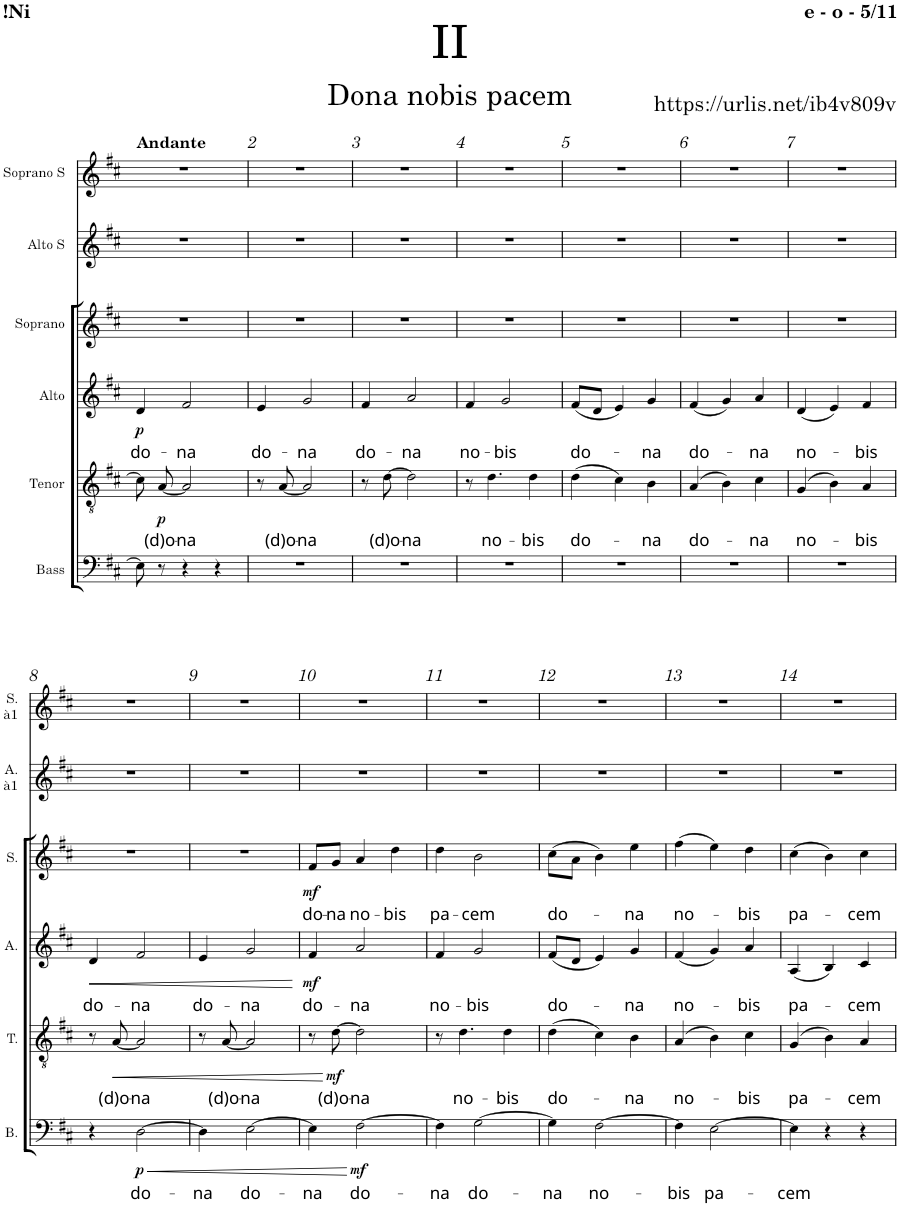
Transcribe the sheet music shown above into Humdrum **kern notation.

**kern	**text	**dynam	**kern	**text	**dynam	**kern	**text	**dynam	**kern	**text	**dynam	**kern	**kern
*part6	*part6	*part6	*part5	*part5	*part5	*part4	*part4	*part4	*part3	*part3	*part3	*part2	*part1
*staff6	*staff6	*staff6	*staff5	*staff5	*staff5	*staff4	*staff4	*staff4	*staff3	*staff3	*staff3	*staff2	*staff1
*I"Bass	*	*	*I"Tenor	*	*	*I"Alto	*	*	*I"Soprano	*	*	*I"Alto S	*I"Soprano S
*I'B.	*	*	*I'T.	*	*	*I'A.	*	*	*I'S.	*	*	*I'A. à1	*I'S. à1
!!LO:PB:g=z
*clefF4	*	*	*clefGv2	*	*	*clefG2	*	*	*clefG2	*	*	*clefG2	*clefG2
*k[f#c#]	*	*	*k[f#c#]	*	*	*k[f#c#]	*	*	*k[f#c#]	*	*	*k[f#c#]	*k[f#c#]
*M3/4	*	*	*M3/4	*	*	*M3/4	*	*	*M3/4	*	*	*M3/4	*M3/4
=1	=1	=1	=1	=1	=1	=1	=1	=1	=1	=1	=1	=1	=1
!	!	!	!	!	!	!	!	!	!	!	!	!	!LO:TX:a:B:t=Andante
!	!	!	!	!	!	!	!LO:LY:b	!LO:DY:b	!	!	!	!	!
8E\]	.	.	8c\L]	.	.	4d/	do-	p	2.r	.	.	2.r	2.r
!	!	!	!	!LO:LY:b	!LO:DY:b	!	!	!	!	!	!	!	!
8r	.	.	[8A\J	(d)o-	p	.	.	.	.	.	.	.	.
!	!	!	!	!LO:LY:b	!	!	!LO:LY:b	!	!	!	!	!	!
4r	.	.	2A/]	-na	.	2f#/	-na	.	.	.	.	.	.
4r	.	.	.	.	.	.	.	.	.	.	.	.	.
=2	=2	=2	=2	=2	=2	=2	=2	=2	=2	=2	=2	=2	=2
!	!	!	!	!	!	!	!LO:LY:b	!	!	!	!	!	!
2.r	.	.	8r	.	.	4e/	do-	.	2.r	.	.	2.r	2.r
!	!	!	!	!LO:LY:b	!	!	!	!	!	!	!	!	!
.	.	.	[8A/	(d)o-	.	.	.	.	.	.	.	.	.
!	!	!	!	!LO:LY:b	!	!	!LO:LY:b	!	!	!	!	!	!
.	.	.	2A/]	-na	.	2g/	-na	.	.	.	.	.	.
=3	=3	=3	=3	=3	=3	=3	=3	=3	=3	=3	=3	=3	=3
!	!	!	!	!	!	!	!LO:LY:b	!	!	!	!	!	!
2.r	.	.	8r	.	.	4f#/	do-	.	2.r	.	.	2.r	2.r
!	!	!	!	!LO:LY:b	!	!	!	!	!	!	!	!	!
.	.	.	[8d\	(d)o-	.	.	.	.	.	.	.	.	.
!	!	!	!	!LO:LY:b	!	!	!LO:LY:b	!	!	!	!	!	!
.	.	.	2d\]	-na	.	2a/	-na	.	.	.	.	.	.
=4	=4	=4	=4	=4	=4	=4	=4	=4	=4	=4	=4	=4	=4
!	!	!	!	!	!	!	!LO:LY:b	!	!	!	!	!	!
2.r	.	.	8r	.	.	4f#/	no-	.	2.r	.	.	2.r	2.r
!	!	!	!	!LO:LY:b	!	!	!	!	!	!	!	!	!
.	.	.	4.d\	no-	.	.	.	.	.	.	.	.	.
!	!	!	!	!	!	!	!LO:LY:b	!	!	!	!	!	!
.	.	.	.	.	.	2g/	-bis	.	.	.	.	.	.
!	!	!	!	!LO:LY:b	!	!	!	!	!	!	!	!	!
.	.	.	4d\	-bis	.	.	.	.	.	.	.	.	.
=5	=5	=5	=5	=5	=5	=5	=5	=5	=5	=5	=5	=5	=5
!	!	!	!	!LO:LY:b	!	!	!LO:LY:b	!	!	!	!	!	!
2.r	.	.	(4d\	do-	.	(8f#/L	do-	.	2.r	.	.	2.r	2.r
.	.	.	.	.	.	8d/J	.	.	.	.	.	.	.
.	.	.	4c#\)	.	.	4e/)	.	.	.	.	.	.	.
!	!	!	!	!LO:LY:b	!	!	!LO:LY:b	!	!	!	!	!	!
.	.	.	4B\	-na	.	4g/	-na	.	.	.	.	.	.
=6	=6	=6	=6	=6	=6	=6	=6	=6	=6	=6	=6	=6	=6
!	!	!	!	!LO:LY:b	!	!	!LO:LY:b	!	!	!	!	!	!
2.r	.	.	(4A/	do-	.	(4f#/	do-	.	2.r	.	.	2.r	2.r
.	.	.	4B\)	.	.	4g/)	.	.	.	.	.	.	.
!	!	!	!	!LO:LY:b	!	!	!LO:LY:b	!	!	!	!	!	!
.	.	.	4c#\	-na	.	4a/	-na	.	.	.	.	.	.
=7	=7	=7	=7	=7	=7	=7	=7	=7	=7	=7	=7	=7	=7
!	!	!	!	!LO:LY:b	!	!	!LO:LY:b	!	!	!	!	!	!
2.r	.	.	(4G/	no-	.	(4d/	no-	.	2.r	.	.	2.r	2.r
.	.	.	4B\)	.	.	4e/)	.	.	.	.	.	.	.
!	!	!	!	!LO:LY:b	!	!	!LO:LY:b	!	!	!	!	!	!
.	.	.	4A/	-bis	.	4f#/	-bis	.	.	.	.	.	.
!!LO:LB:g=z
=8	=8	=8	=8	=8	=8	=8	=8	=8	=8	=8	=8	=8	=8
*k[f#c#]	*	*	*k[f#c#]	*	*	*k[f#c#]	*	*	*k[f#c#]	*	*	*k[f#c#]	*k[f#c#]
!	!	!	!	!	!	!	!LO:LY:b	!LO:HP:b	!	!	!	!	!
4r	.	.	8r	.	.	4d/	do-	<	2.r	.	.	2.r	2.r
!	!	!	!	!LO:LY:b	!LO:HP:b	!	!	!	!	!	!	!	!
.	.	.	[8A/	(d)o-	<	.	.	.	.	.	.	.	.
!	!LO:LY:b	!LO:HP:b	!	!LO:LY:b	!	!	!LO:LY:b	!	!	!	!	!	!
!	!	!LO:DY:n=1:b	!	!	!	!	!	!	!	!	!	!	!
[2D\	do-	< p	2A/]	-na	.	2f#/	-na	.	.	.	.	.	.
=9	=9	=9	=9	=9	=9	=9	=9	=9	=9	=9	=9	=9	=9
!	!LO:LY:b	!	!	!	!	!	!LO:LY:b	!	!	!	!	!	!
4D\]	-na	.	8r	.	.	4e/	do-	.	2.r	.	.	2.r	2.r
!	!	!	!	!LO:LY:b	!	!	!	!	!	!	!	!	!
.	.	.	[8A/	(d)o-	.	.	.	.	.	.	.	.	.
!	!LO:LY:b	!	!	!LO:LY:b	!	!	!LO:LY:b	!	!	!	!	!	!
[2E\	do-	.	2A/]	-na	.	2g/	-na	.	.	.	.	.	.
.	.	.	.	.	.	.	.	[	.	.	.	.	.
=10	=10	=10	=10	=10	=10	=10	=10	=10	=10	=10	=10	=10	=10
!	!LO:LY:b	!	!	!	!	!	!LO:LY:b	!LO:DY:b	!	!LO:LY:b	!LO:DY:b	!	!
4E\]	-na	.	8r	.	.	4f#/	do-	mf	8f#/L	do-	mf	2.r	2.r
!	!	!	!	!LO:LY:b	!LO:DY:n=1:b	!	!	!	!	!LO:LY:b	!	!	!
.	.	.	[8d\	(d)o-	[ mf	.	.	.	8g/J	-na	.	.	.
!	!LO:LY:b	!LO:DY:n=1:b	!	!LO:LY:b	!	!	!LO:LY:b	!	!	!LO:LY:b	!	!	!
[2F#\	do-	[ mf	2d\]	-na	.	2a/	-na	.	4a/	no-	.	.	.
!	!	!	!	!	!	!	!	!	!	!LO:LY:b	!	!	!
.	.	.	.	.	.	.	.	.	4dd\	-bis	.	.	.
=11	=11	=11	=11	=11	=11	=11	=11	=11	=11	=11	=11	=11	=11
!	!LO:LY:b	!	!	!	!	!	!LO:LY:b	!	!	!LO:LY:b	!	!	!
4F#\]	-na	.	8r	.	.	4f#/	no-	.	4dd\	pa-	.	2.r	2.r
!	!	!	!	!LO:LY:b	!	!	!	!	!	!	!	!	!
.	.	.	4.d\	no-	.	.	.	.	.	.	.	.	.
!	!LO:LY:b	!	!	!	!	!	!LO:LY:b	!	!	!LO:LY:b	!	!	!
[2G\	do-	.	.	.	.	2g/	-bis	.	2b\	-cem	.	.	.
!	!	!	!	!LO:LY:b	!	!	!	!	!	!	!	!	!
.	.	.	4d\	-bis	.	.	.	.	.	.	.	.	.
=12	=12	=12	=12	=12	=12	=12	=12	=12	=12	=12	=12	=12	=12
!	!LO:LY:b	!	!	!LO:LY:b	!	!	!LO:LY:b	!	!	!LO:LY:b	!	!	!
4G\]	-na	.	(4d\	do-	.	(8f#/L	do-	.	(8cc#\L	do-	.	2.r	2.r
.	.	.	.	.	.	8d/J	.	.	8a\J	.	.	.	.
!	!LO:LY:b	!	!	!	!	!	!	!	!	!	!	!	!
[2F#\	no-	.	4c#\)	.	.	4e/)	.	.	4b\)	.	.	.	.
!	!	!	!	!LO:LY:b	!	!	!LO:LY:b	!	!	!LO:LY:b	!	!	!
.	.	.	4B\	-na	.	4g/	-na	.	4ee\	-na	.	.	.
=13	=13	=13	=13	=13	=13	=13	=13	=13	=13	=13	=13	=13	=13
!	!LO:LY:b	!	!	!LO:LY:b	!	!	!LO:LY:b	!	!	!LO:LY:b	!	!	!
4F#\]	-bis	.	(4A/	no-	.	(4f#/	no-	.	(4ff#\	no-	.	2.r	2.r
!	!LO:LY:b	!	!	!	!	!	!	!	!	!	!	!	!
[2E\	pa-	.	4B\)	.	.	4g/)	.	.	4ee\)	.	.	.	.
!	!	!	!	!LO:LY:b	!	!	!LO:LY:b	!	!	!LO:LY:b	!	!	!
.	.	.	4c#\	-bis	.	4a/	-bis	.	4dd\	-bis	.	.	.
=14	=14	=14	=14	=14	=14	=14	=14	=14	=14	=14	=14	=14	=14
!	!LO:LY:b	!	!	!LO:LY:b	!	!	!LO:LY:b	!	!	!LO:LY:b	!	!	!
4E\]	-cem	.	(4G/	pa-	.	(4A/	pa-	.	(4cc#\	pa-	.	2.r	2.r
4r	.	.	4B\)	.	.	4B/)	.	.	4b\)	.	.	.	.
!	!	!	!	!LO:LY:b	!	!	!LO:LY:b	!	!	!LO:LY:b	!	!	!
4r	.	.	4A/	-cem	.	4c#/	-cem	.	4cc#\	-cem	.	.	.
=	=	=	=	=	=	=	=	=	=	=	=	=	=
*-	*-	*-	*-	*-	*-	*-	*-	*-	*-	*-	*-	*-	*-
